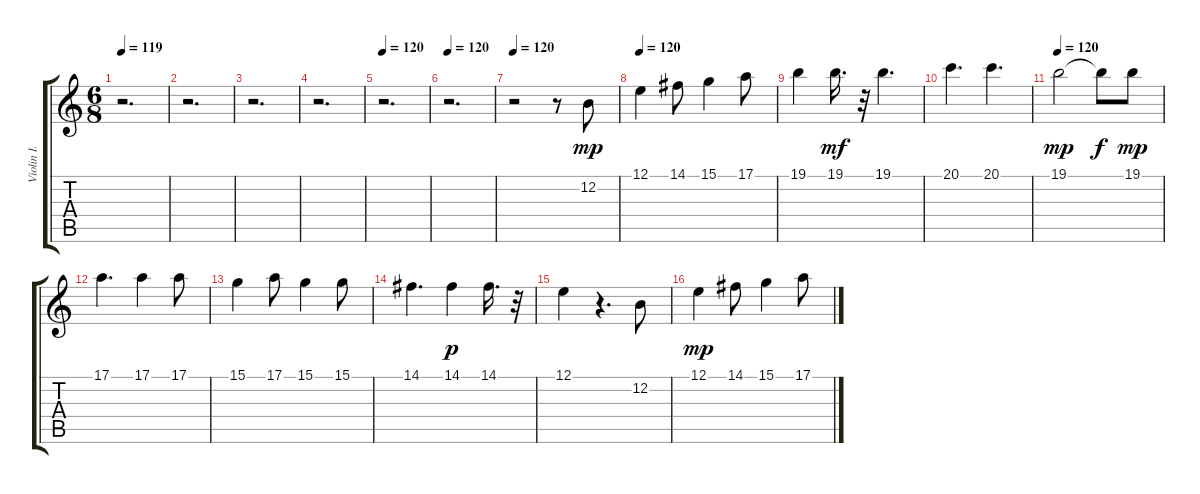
\track ("Violin I." "Violin I.") {instrument pizzicatostrings}
\staff {score tabs}
\tuning (E4 B3 G3 D3 A2 E2) {hide}
\ts (6 8)
\tempo 119
\clef g2
\ks c
r.2{d dy mp} |
r.2{d} |
r.2{d} |
r.2{d} |
\tempo 120
r.2{d} |
\tempo 120
r.2{d} |
\tempo 120
r.2 r.8 12.2.8 |
\tempo 120
12.1.4 14.1.8 15.1.4 17.1.8 |
19.1.4 19.1.16{d dy mf} r.32 19.1.4{d} |
20.1.4{d} 20.1.4{d} |
\tempo 120
19.1.2{dy mp} 19.1{t}.8{dy f} 19.1.8{dy mp} |
17.1.4{d} 17.1.4 17.1.8 |
15.1.4 17.1.8 15.1.4 15.1.8 |
14.1.4{d} 14.1.4{dy p} 14.1.16{d} r.32 |
12.1.4 r.4{d} 12.2.8 |
12.1.4{dy mp} 14.1.8 15.1.4 17.1.8
